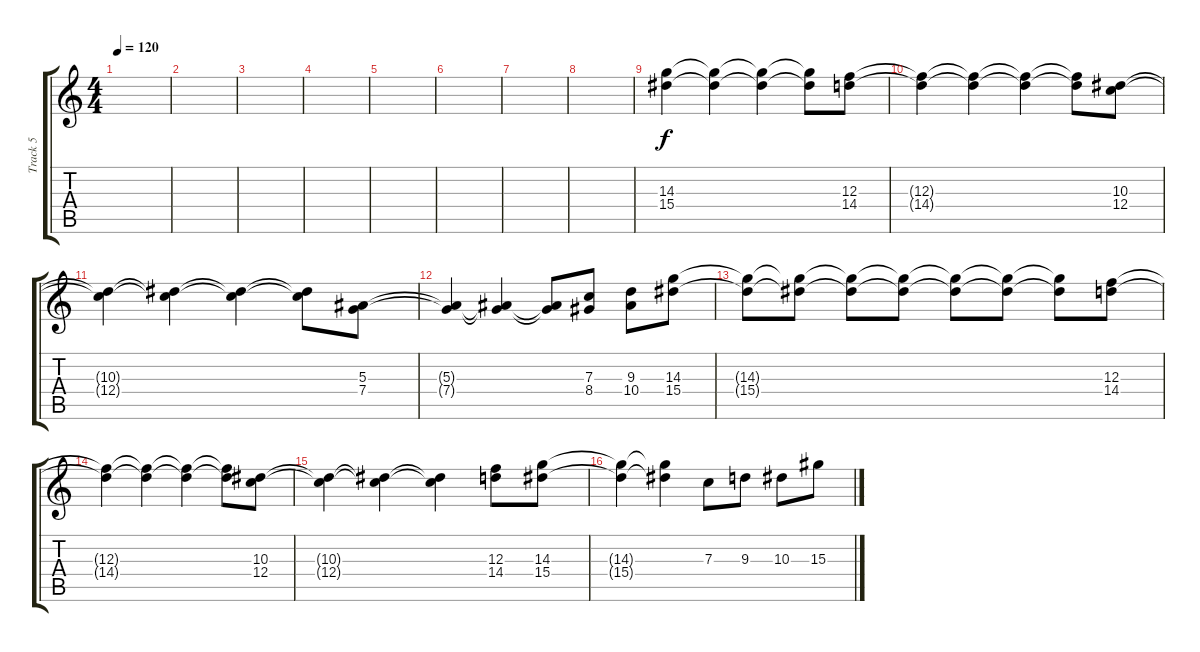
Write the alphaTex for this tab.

\track ("Track 5" "Track 5") {instrument electricguitarjazz}
\staff {score tabs}
\tuning (D4 A3 F3 C3 G2 C2) {hide}
\ts (4 4)
\tempo 120
\clef g2
\ks c
|
|
|
|
|
|
|
|
(14.3 15.4).4 (14.3{t} 15.4{t}).4 (14.3{t} 15.4{t}).4 (14.3{t} 15.4{t}).8 (12.3 14.4).8 |
(12.3{t} 14.4{t}).4 (12.3{t} 14.4{t}).4 (12.3{t} 14.4{t}).4 (12.3{t} 14.4{t}).8 (10.3 12.4).8 |
(10.3{t} 12.4{t}).4 (10.3{t} 12.4{t}).4 (10.3{t} 12.4{t}).4 (10.3{t} 12.4{t}).8 (5.3 7.4).8 |
(5.3{t} 7.4{t}).4 (5.3{t} 7.4{t}).4 (5.3{t} 7.4{t}).8 (7.3 8.4).8 (9.3 10.4).8 (14.3 15.4).8 |
(14.3{t} 15.4{t}).8 (14.3{t} 15.4{t}).8 (14.3{t} 15.4{t}).8 (14.3{t} 15.4{t}).8 (14.3{t} 15.4{t}).8 (14.3{t} 15.4{t}).8 (14.3{t} 15.4{t}).8 (12.3 14.4).8 |
(12.3{t} 14.4{t}).4 (12.3{t} 14.4{t}).4 (12.3{t} 14.4{t}).4 (12.3{t} 14.4{t}).8 (10.3 12.4).8 |
(10.3{t} 12.4{t}).4 (10.3{t} 12.4{t}).4 (10.3{t} 12.4{t}).4 (12.3 14.4).8 (14.3 15.4).8 |
(14.3{t} 15.4{t}).4 (14.3{t} 15.4{t}).4 7.3.8 9.3.8 10.3.8 15.3.8
